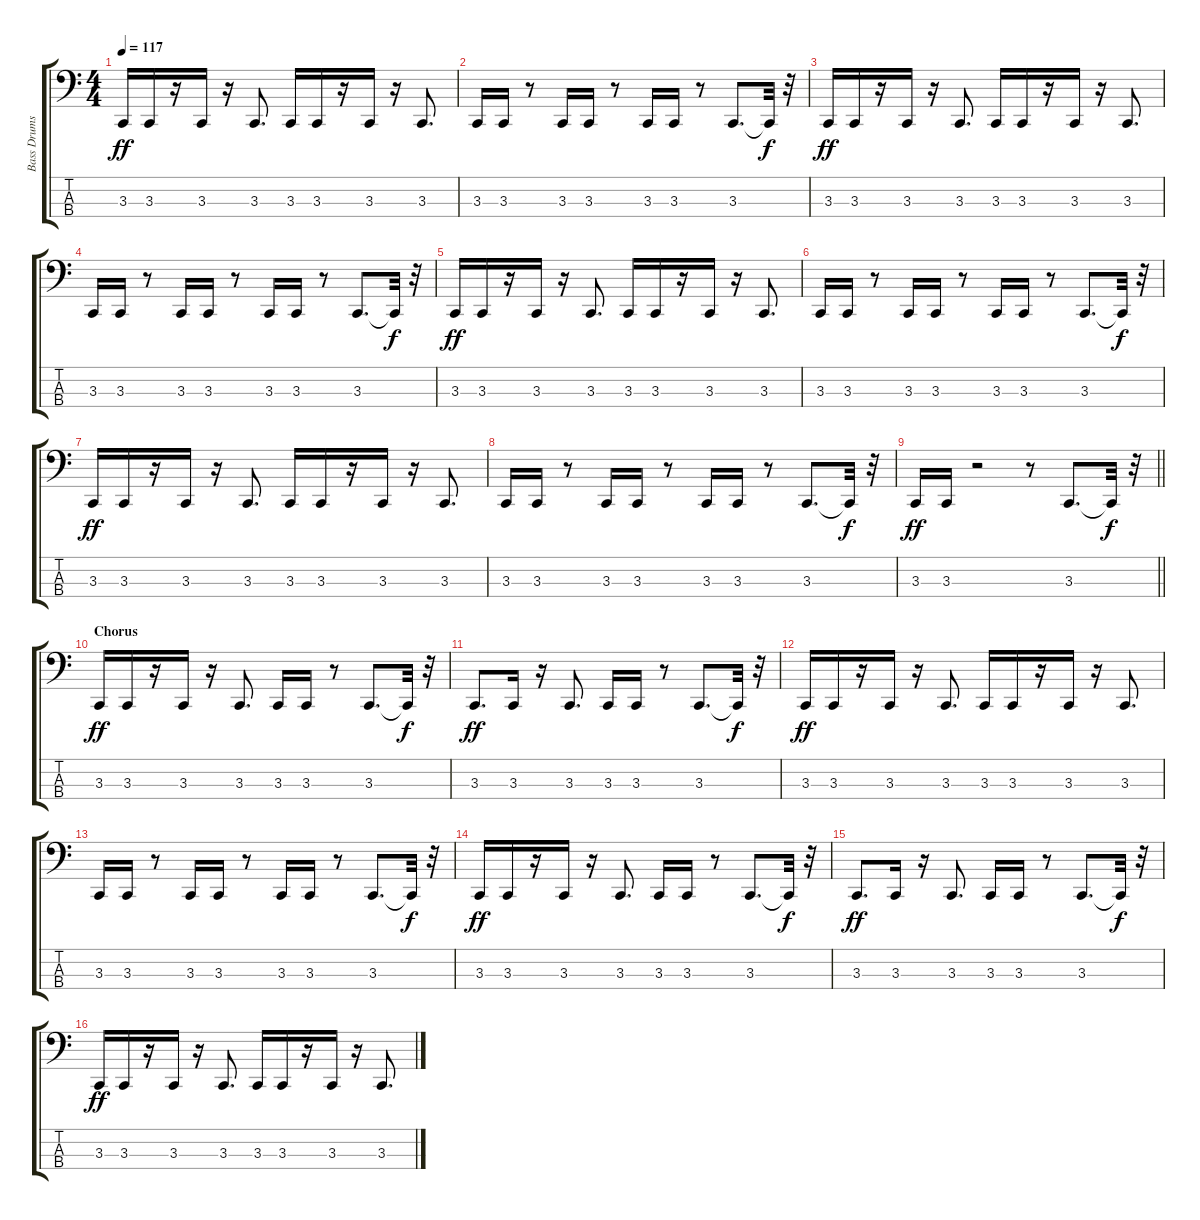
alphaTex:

\track ("Bass Drums" "Bass Drums") {instrument drawbarorgan}
\staff {score tabs}
\tuning (G2 D2 A1 E1) {hide}
\ts (4 4)
\tempo 117
\clef f4
\ks c
3.3.16{dy ff} 3.3.16 r.16 3.3.16 r.16 3.3.8{d} 3.3.16 3.3.16 r.16 3.3.16 r.16 3.3.8{d} |
3.3.16 3.3.16 r.8 3.3.16 3.3.16 r.8 3.3.16 3.3.16 r.8 3.3.8{d} 3.3{t}.32{dy f} r.32 |
3.3.16{dy ff} 3.3.16 r.16 3.3.16 r.16 3.3.8{d} 3.3.16 3.3.16 r.16 3.3.16 r.16 3.3.8{d} |
3.3.16 3.3.16 r.8 3.3.16 3.3.16 r.8 3.3.16 3.3.16 r.8 3.3.8{d} 3.3{t}.32{dy f} r.32 |
3.3.16{dy ff} 3.3.16 r.16 3.3.16 r.16 3.3.8{d} 3.3.16 3.3.16 r.16 3.3.16 r.16 3.3.8{d} |
3.3.16 3.3.16 r.8 3.3.16 3.3.16 r.8 3.3.16 3.3.16 r.8 3.3.8{d} 3.3{t}.32{dy f} r.32 |
3.3.16{dy ff} 3.3.16 r.16 3.3.16 r.16 3.3.8{d} 3.3.16 3.3.16 r.16 3.3.16 r.16 3.3.8{d} |
3.3.16 3.3.16 r.8 3.3.16 3.3.16 r.8 3.3.16 3.3.16 r.8 3.3.8{d} 3.3{t}.32{dy f} r.32 |
\barLineRight lightlight
3.3.16{dy ff} 3.3.16 r.2 r.8 3.3.8{d} 3.3{t}.32{dy f} r.32 |
\section ("" "Chorus")
3.3.16{dy ff} 3.3.16 r.16 3.3.16 r.16 3.3.8{d} 3.3.16 3.3.16 r.8 3.3.8{d} 3.3{t}.32{dy f} r.32 |
3.3.8{d dy ff} 3.3.16 r.16 3.3.8{d} 3.3.16 3.3.16 r.8 3.3.8{d} 3.3{t}.32{dy f} r.32 |
3.3.16{dy ff} 3.3.16 r.16 3.3.16 r.16 3.3.8{d} 3.3.16 3.3.16 r.16 3.3.16 r.16 3.3.8{d} |
3.3.16 3.3.16 r.8 3.3.16 3.3.16 r.8 3.3.16 3.3.16 r.8 3.3.8{d} 3.3{t}.32{dy f} r.32 |
3.3.16{dy ff} 3.3.16 r.16 3.3.16 r.16 3.3.8{d} 3.3.16 3.3.16 r.8 3.3.8{d} 3.3{t}.32{dy f} r.32 |
3.3.8{d dy ff} 3.3.16 r.16 3.3.8{d} 3.3.16 3.3.16 r.8 3.3.8{d} 3.3{t}.32{dy f} r.32 |
3.3.16{dy ff} 3.3.16 r.16 3.3.16 r.16 3.3.8{d} 3.3.16 3.3.16 r.16 3.3.16 r.16 3.3.8{d}
